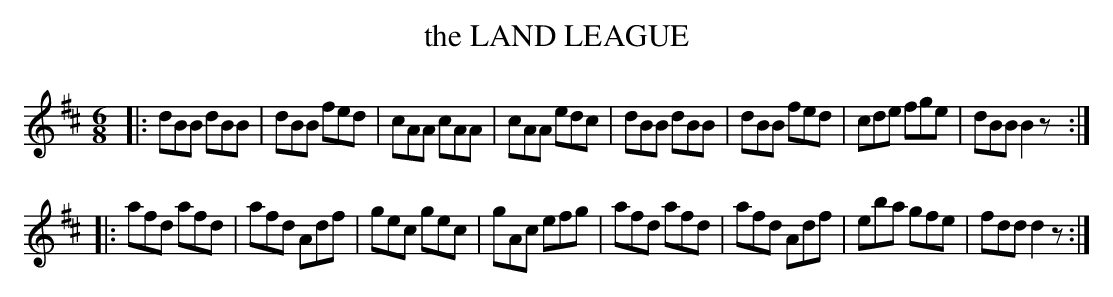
X:1
T: the LAND LEAGUE
M: 6/8
L: 1/8
K: Bm	% and D
|:\
dBB dBB | dBB fed | cAA cAA | cAA edc |\
dBB dBB | dBB fed | cde fge | dBB B2z :|
|:\
afd afd | afd Adf | gec gec | gAc efg |\
afd afd | afd Adf | eba gfe | fdd d2z :|
